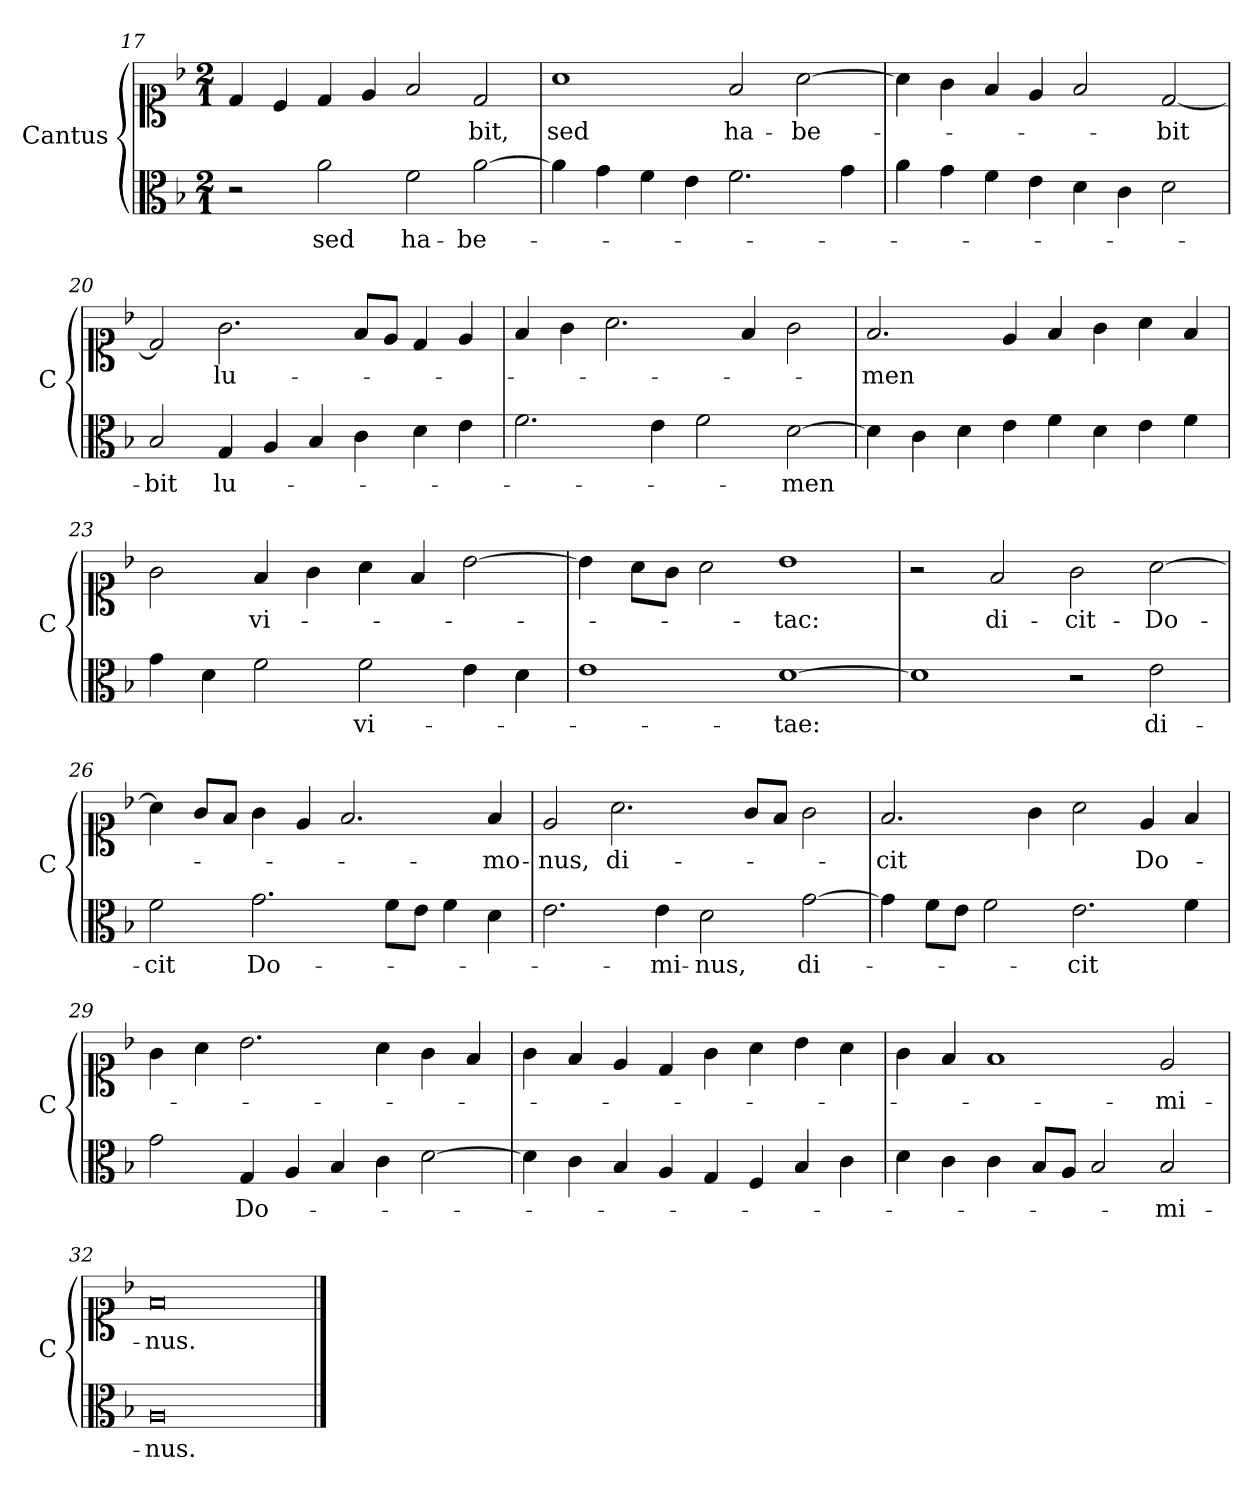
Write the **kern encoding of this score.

**kern	**text	**kern	**text
*part1	*part1	*part1	*part1
*staff2	*staff2	*staff1	*staff1
*I"Cantus	*	*	*
*I'C	*	*	*
*clefC3	*	*clefC1	*
*k[b-]	*	*k[b-]	*
*A:phr	*	*A:phr	*
*M2/1	*	*M2/1	*
=17	=17	=17	=17
2r	.	4d	.
.	.	4c	.
2a	sed	4d	.
.	.	4e	.
2f	ha-	2f	.
[2a	-be-	2d	-bit,
=18	=18	=18	=18
4a]	.	1a	sed
4g	.	.	.
4f	.	.	.
4e	.	.	.
2.f	.	2f	ha-
.	.	[2a	-be-
4g	.	.	.
=19	=19	=19	=19
4a	.	4a]	.
4g	.	4g	.
4f	.	4f	.
4e	.	4e	.
4d	.	2f	.
4c	.	.	.
2d	.	[2d	-bit
=20	=20	=20	=20
2B-	-bit	2d]	.
4G	lu-	2.g	lu-
4A	.	.	.
4B-	.	.	.
4c	.	8fL	.
.	.	8eJ	.
4d	.	4d	.
4e	.	4e	.
=21	=21	=21	=21
2.f	.	4f	.
.	.	4g	.
.	.	2.a	.
4e	.	.	.
2f	.	.	.
.	.	4f	.
[2d	-men	2g	.
=22	=22	=22	=22
4d]	.	2.f	-men
4c	.	.	.
4d	.	.	.
4e	.	4e	.
4f	.	4f	.
4d	.	4g	.
4e	.	4a	.
4f	.	4f	.
=23	=23	=23	=23
4g	.	2g	.
4d	.	.	.
2f	.	4f	vi-
.	.	4g	.
2f	vi-	4a	.
.	.	4f	.
4e	.	[2b-	.
4d	.	.	.
=24	=24	=24	=24
1e	.	4b-]	.
.	.	8aL	.
.	.	8gJ	.
.	.	2a	.
[1d	-tae:	1b-	-tac:
=25	=25	=25	=25
1d]	.	2r	.
.	.	2f	di-
2r	.	2g	-cit-
2e	di-	[2a	-Do-
=26	=26	=26	=26
2f	-cit	4a]	.
.	.	8gL	.
.	.	8fJ	.
2.g	Do-	4g	.
.	.	4e	.
.	.	2.f	.
8fL	.	.	.
8eJ	.	.	.
4f	.	.	.
4d	.	4f	-mo-
=27	=27	=27	=27
2.e	.	2e	-nus,
.	.	2.a	di-
4e	-mi-	.	.
2d	-nus,	.	.
.	.	8gL	.
.	.	8fJ	.
[2g	di-	2g	.
=28	=28	=28	=28
4g]	.	2.f	-cit
8fL	.	.	.
8eJ	.	.	.
2f	.	.	.
.	.	4g	.
2.e	-cit	2a	.
.	.	4e	Do-
4f	.	4f	.
=29	=29	=29	=29
2g	.	4g	.
.	.	4a	.
4G	Do-	2.b-	.
4A	.	.	.
4B-	.	.	.
4c	.	4a	.
[2d	.	4g	.
.	.	4f	.
=30	=30	=30	=30
4d]	.	4g	.
4c	.	4f	.
4B-	.	4e	.
4A	.	4d	.
4G	.	4g	.
4F	.	4a	.
4B-	.	4b-	.
4c	.	4a	.
=31	=31	=31	=31
4d	.	4g	.
4c	.	4f	.
4c	.	1f	.
8B-L	.	.	.
8AJ	.	.	.
2B-	.	.	.
2B-	-mi-	2e	-mi-
=32	=32	=32	=32
0A	-nus.	0f	-nus.
==	==	==	==
*-	*-	*-	*-
